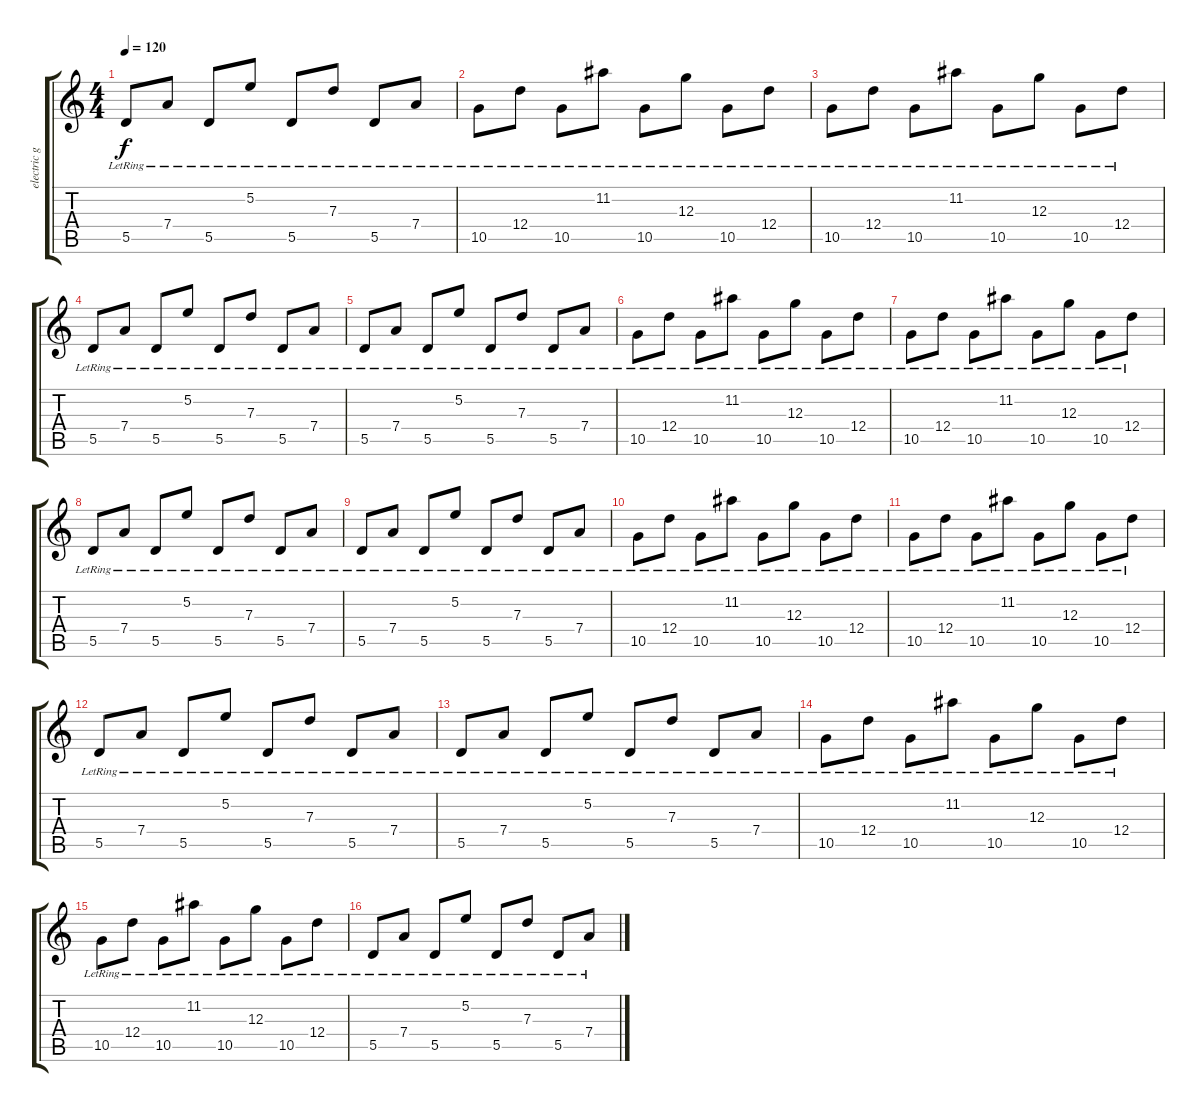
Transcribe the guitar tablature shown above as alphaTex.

\track ("electric guitar (jazz)" "electric g") {instrument electricguitarjazz}
\staff {score tabs}
\tuning (E4 B3 G3 D3 A2 E2) {hide}
\ts (4 4)
\tempo 120
\clef g2
\ks c
5.5{lr}.8{dy f} 7.4{lr}.8 5.5{lr}.8 5.2{lr}.8 5.5{lr}.8 7.3{lr}.8 5.5{lr}.8 7.4{lr}.8 |
10.5{lr}.8 12.4{lr}.8 10.5{lr}.8 11.2{lr}.8 10.5{lr}.8 12.3{lr}.8 10.5{lr}.8 12.4{lr}.8 |
10.5{lr}.8 12.4{lr}.8 10.5{lr}.8 11.2{lr}.8 10.5{lr}.8 12.3{lr}.8 10.5{lr}.8 12.4{lr}.8 |
5.5{lr}.8 7.4{lr}.8 5.5{lr}.8 5.2{lr}.8 5.5{lr}.8 7.3{lr}.8 5.5{lr}.8 7.4{lr}.8 |
5.5{lr}.8 7.4{lr}.8 5.5{lr}.8 5.2{lr}.8 5.5{lr}.8 7.3{lr}.8 5.5{lr}.8 7.4{lr}.8 |
10.5{lr}.8 12.4{lr}.8 10.5{lr}.8 11.2{lr}.8 10.5{lr}.8 12.3{lr}.8 10.5{lr}.8 12.4{lr}.8 |
10.5{lr}.8 12.4{lr}.8 10.5{lr}.8 11.2{lr}.8 10.5{lr}.8 12.3{lr}.8 10.5{lr}.8 12.4{lr}.8 |
5.5{lr}.8 7.4{lr}.8 5.5{lr}.8 5.2{lr}.8 5.5{lr}.8 7.3{lr}.8 5.5{lr}.8 7.4{lr}.8 |
5.5{lr}.8 7.4{lr}.8 5.5{lr}.8 5.2{lr}.8 5.5{lr}.8 7.3{lr}.8 5.5{lr}.8 7.4{lr}.8 |
10.5{lr}.8 12.4{lr}.8 10.5{lr}.8 11.2{lr}.8 10.5{lr}.8 12.3{lr}.8 10.5{lr}.8 12.4{lr}.8 |
10.5{lr}.8 12.4{lr}.8 10.5{lr}.8 11.2{lr}.8 10.5{lr}.8 12.3{lr}.8 10.5{lr}.8 12.4{lr}.8 |
5.5{lr}.8 7.4{lr}.8 5.5{lr}.8 5.2{lr}.8 5.5{lr}.8 7.3{lr}.8 5.5{lr}.8 7.4{lr}.8 |
5.5{lr}.8 7.4{lr}.8 5.5{lr}.8 5.2{lr}.8 5.5{lr}.8 7.3{lr}.8 5.5{lr}.8 7.4{lr}.8 |
10.5{lr}.8 12.4{lr}.8 10.5{lr}.8 11.2{lr}.8 10.5{lr}.8 12.3{lr}.8 10.5{lr}.8 12.4{lr}.8 |
10.5{lr}.8 12.4{lr}.8 10.5{lr}.8 11.2{lr}.8 10.5{lr}.8 12.3{lr}.8 10.5{lr}.8 12.4{lr}.8 |
5.5{lr}.8 7.4{lr}.8 5.5{lr}.8 5.2{lr}.8 5.5{lr}.8 7.3{lr}.8 5.5{lr}.8 7.4{lr}.8
